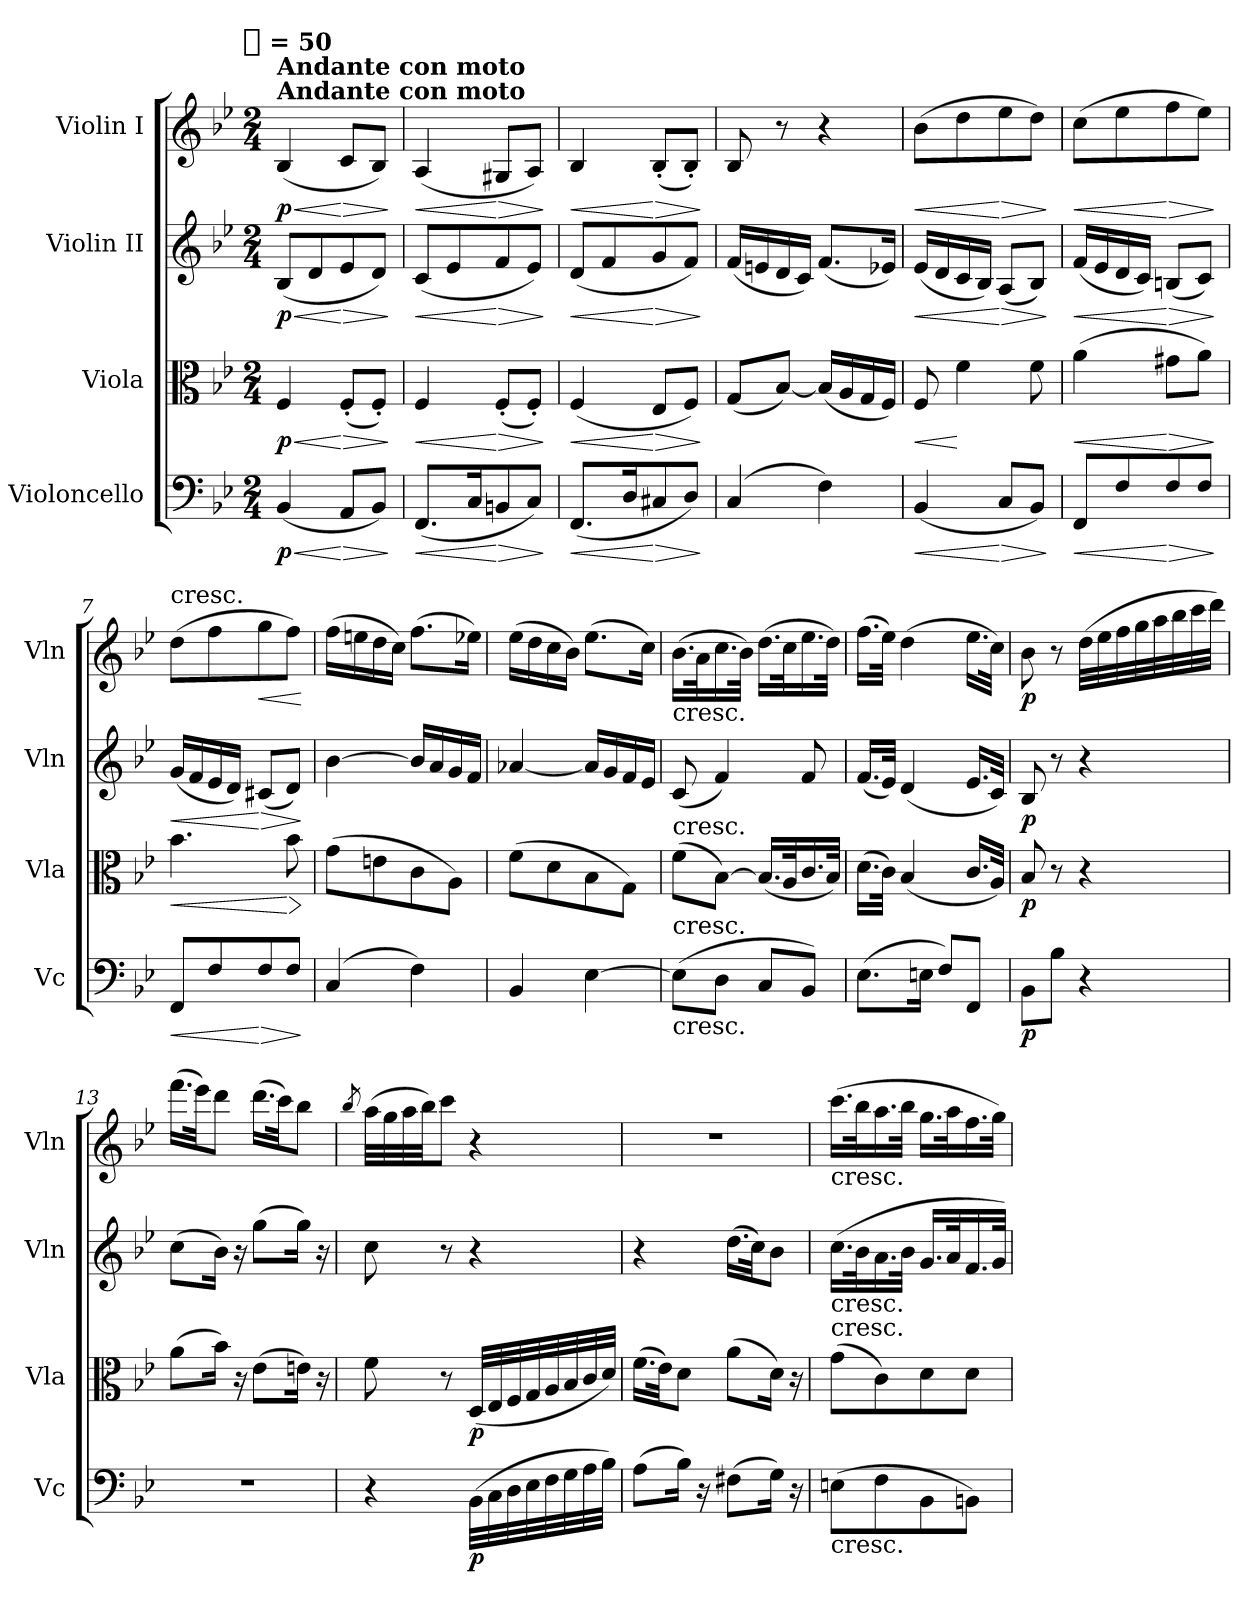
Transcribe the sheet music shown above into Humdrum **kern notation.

**kern	**dynam	**kern	**dynam	**kern	**dynam	**kern	**dynam
*part4	*part4	*part3	*part3	*part2	*part2	*part1	*part1
*staff4	*staff4	*staff3	*staff3	*staff2	*staff2	*staff1	*staff1
*I"Violoncello	*	*I"Viola	*	*I"Violin II	*	*I"Violin I	*
*I'Vc	*	*I'Vla	*	*I'Vln	*	*I'Vln	*
*clefF4	*	*clefC3	*	*clefG2	*	*clefG2	*
*k[b-e-]	*	*k[b-e-]	*	*k[b-e-]	*	*k[b-e-]	*
!!LO:TX:omd:t=[quarter] = 50
*M2/4	*	*M2/4	*	*M2/4	*	*M2/4	*
*MM50	*	*MM50	*	*MM50	*	*MM50	*
=1	=1	=1	=1	=1	=1	=1	=1
!	!	!	!	!	!	!LO:TX:a:B:t=Andante con moto	!
!	!	!	!	!	!	!LO:TX:a:B:t=Andante con moto	!
!	!LO:HP:b	!	!LO:HP:b	!	!LO:HP:b	!	!LO:HP:b
(4BB-	< p	4F	< p	(8B-L	< p	(4B-	< p
.	.	.	.	8d	.	.	.
!	!LO:HP:n=1:b	!	!LO:HP:n=1:b	!	!LO:HP:n=1:b	!	!LO:HP:n=1:b
8AAL	[ >	(8F'L	[ >	8e-	[ >	8cL	[ >
8BB-J)	.	8F'J)	.	8dJ)	.	8B-J)	.
.	]	.	]	.	]	.	]
=2	=2	=2	=2	=2	=2	=2	=2
!	!LO:HP:b	!	!LO:HP:b	!	!LO:HP:b	!	!LO:HP:b
(8.FFL	<	4F	<	(8cL	<	(4A	<
.	.	.	.	8e-	.	.	.
16CK	.	.	.	.	.	.	.
!	!LO:HP:n=1:b	!	!LO:HP:n=1:b	!	!LO:HP:n=1:b	!	!LO:HP:n=1:b
8BBn	[ >	(8F'L	[ >	8f	[ >	8G#XL	[ >
8CJ)	.	8F'J)	.	8e-J)	.	8AJ)	.
.	]	.	]	.	]	.	]
=3	=3	=3	=3	=3	=3	=3	=3
!	!LO:HP:b	!	!LO:HP:b	!	!LO:HP:b	!	!LO:HP:b
(8.FFL	<	(4F	<	(8dL	<	4B-	<
.	.	.	.	8f	.	.	.
16DK	.	.	.	.	.	.	.
!	!LO:HP:n=1:b	!	!LO:HP:n=1:b	!	!LO:HP:n=1:b	!	!LO:HP:n=1:b
8C#X	[ >	8E-L	[ >	8g	[ >	(8B-'L	[ >
8DJ)	.	8FJ)	.	8fJ)	.	8B-'J)	.
.	]	.	]	.	]	.	]
=4	=4	=4	=4	=4	=4	=4	=4
(4C	.	(8GL	.	(16fLL	.	8B-	.
.	.	.	.	16en	.	.	.
.	.	[8B-J)	.	16d	.	8r	.
.	.	.	.	16cJJ)	.	.	.
4F)	.	(16B-LL]	.	(8.fL	.	4r	.
.	.	16A	.	.	.	.	.
.	.	16G	.	.	.	.	.
.	.	16FJJ)	.	16e-XJk)	.	.	.
=5	=5	=5	=5	=5	=5	=5	=5
!	!LO:HP:b	!	!LO:HP:b	!	!LO:HP:b	!	!LO:HP:b
(4BB-	<	8F	<	(16e-LL	<	(8b-L	<
.	.	.	.	16d	.	.	.
.	.	4f	[	16c	.	8dd	.
.	.	.	.	16B-JJ)	.	.	.
!	!LO:HP:n=1:b	!	!	!	!LO:HP:n=1:b	!	!LO:HP:n=1:b
8CL	[ >	.	.	(8AL	[ >	8ee-	[ >
8BB-J)	.	8f	.	8B-J)	.	8ddJ)	.
.	]	.	.	.	]	.	]
=6	=6	=6	=6	=6	=6	=6	=6
!	!LO:HP:b	!	!LO:HP:b	!	!LO:HP:b	!	!LO:HP:b
8FFL	<	(4a	<	(16fLL	<	(8ccL	<
.	.	.	.	16e-	.	.	.
8F	.	.	.	16d	.	8ee-	.
.	.	.	.	16cJJ)	.	.	.
!	!LO:HP:n=1:b	!	!LO:HP:n=1:b	!	!LO:HP:n=1:b	!	!LO:HP:n=1:b
8F	[ >	8g#XL	[ >	(8BnL	[ >	8ff	[ >
8FJ	.	8aJ)	.	8cJ)	.	8ee-J)	.
.	]	.	]	.	]	.	]
=7	=7	=7	=7	=7	=7	=7	=7
!	!	!	!	!	!	!LO:TX:t=cresc.	!
!	!LO:HP:b	!	!LO:HP:b	!	!LO:HP:b	!	!
8FFL	<	4.b-	<	(16gLL	<	(8ddL	.
.	.	.	.	16f	.	.	.
8F	.	.	.	16e-	.	8ff	.
.	.	.	.	16dJJ)	.	.	.
!	!LO:HP:n=1:b	!	!	!	!LO:HP:n=1:b	!	!LO:HP:b
8F	[ >	.	.	(8c#XL	[ >	8gg	<
!	!	!	!LO:HP:n=1:b	!	!	!	!
8FJ	.	8b-	[ >	8dJ)	.	8ffJ)	.
.	]	.	]	.	]	.	[
=8	=8	=8	=8	=8	=8	=8	=8
(4C	.	(8gL	.	[4b-	.	(16ffLL	.
.	.	.	.	.	.	16een	.
.	.	8en	.	.	.	16dd	.
.	.	.	.	.	.	16ccJJ)	.
4F)	.	8c	.	16b-LL]	.	(8.ffL	.
.	.	.	.	16a	.	.	.
.	.	8AJ)	.	16g	.	.	.
.	.	.	.	16fJJ	.	16ee-XJk)	.
=9	=9	=9	=9	=9	=9	=9	=9
4BB-	.	(8fL	.	[4a-X	.	(16ee-LL	.
.	.	.	.	.	.	16dd	.
.	.	8d	.	.	.	16cc	.
.	.	.	.	.	.	16b-JJ)	.
[4E-	.	8B-	.	16a-LL]	.	(8.ee-L	.
.	.	.	.	16g	.	.	.
.	.	8GJ)	.	16f	.	.	.
.	.	.	.	16e-JJ	.	16ccJk)	.
=10	=10	=10	=10	=10	=10	=10	=10
!	!	!	!	!	!	!LO:TX:b:t=cresc.	!
!	!	!LO:TX:a:t=cresc.	!	!	!	!	!
!LO:TX:a:t=cresc.	!	!	!	!	!	!	!
!LO:TX:b:t=cresc.	!	!	!	!	!	!	!
(8E-L]	.	(8fL	.	(8c	.	(16.b-LL	.
.	.	.	.	.	.	32aK	.
8DJ	.	[8B-J)	.	4f)	.	16.cc	.
.	.	.	.	.	.	32b-JJk)	.
8CL	.	(16.B-LL]	.	.	.	(16.ddLL	.
.	.	32AK	.	.	.	32ccK	.
8BB-J)	.	16.c	.	8f	.	16.ee-	.
.	.	32B-JJk)	.	.	.	32ddJJk)	.
=11	=11	=11	=11	=11	=11	=11	=11
(8.E-L	.	(16.dLL	.	(16.fLL	.	(16.ffLL	.
.	.	32cJJk)	.	32e-JJk)	.	32ee-JJk)	.
.	.	(4B-	.	(4d	.	(4dd	.
16EnJk	.	.	.	.	.	.	.
8FL)	.	.	.	.	.	.	.
8FFJ	.	16.cLL	.	16.e-LL	.	16.ee-LL	.
.	.	32AJJk)	.	32cJJk)	.	32ccJJk)	.
=12	=12	=12	=12	=12	=12	=12	=12
8BB-L	p	8B-	p	8B-	p	8b-	p
8B-J	.	8r	.	8r	.	8r	.
4r	.	4r	.	4r	.	(32ddLLL	.
.	.	.	.	.	.	32ee-	.
.	.	.	.	.	.	32ff	.
.	.	.	.	.	.	32gg	.
.	.	.	.	.	.	32aa	.
.	.	.	.	.	.	32bb-	.
.	.	.	.	.	.	32ccc	.
.	.	.	.	.	.	32dddJJJ)	.
=13	=13	=13	=13	=13	=13	=13	=13
2r	.	(8aL	.	(8ccL	.	(16.fffLL	.
.	.	.	.	.	.	32eee-JK)	.
.	.	16b-Jk)	.	16b-Jk)	.	8dddJ	.
.	.	16r	.	16r	.	.	.
.	.	(8e-L	.	(8ggL	.	(16.dddLL	.
.	.	.	.	.	.	32cccJK)	.
.	.	16enJk)	.	16ggJk)	.	8bb-J	.
.	.	16r	.	16r	.	.	.
=14	=14	=14	=14	=14	=14	=14	=14
.	.	.	.	.	.	8qbb-/	.
4r	.	8f	.	8cc	.	(32aaLLL	.
.	.	.	.	.	.	32gg	.
.	.	.	.	.	.	32aa	.
.	.	.	.	.	.	32bb-JJ)	.
.	.	8r	.	8r	.	8cccJ	.
(32BB-LLL	p	(32DLLL	p	4r	.	4r	.
32C	.	32E-	.	.	.	.	.
32D	.	32F	.	.	.	.	.
32E-	.	32G	.	.	.	.	.
32F	.	32A	.	.	.	.	.
32G	.	32B-	.	.	.	.	.
32A	.	32c	.	.	.	.	.
32B-JJJ)	.	32dJJJ)	.	.	.	.	.
=15	=15	=15	=15	=15	=15	=15	=15
(8AL	.	(16.fLL	.	4r	.	2r	.
.	.	32e-JK)	.	.	.	.	.
16B-Jk)	.	8dJ	.	.	.	.	.
16r	.	.	.	.	.	.	.
(8F#XL	.	(8aL	.	(16.ddLL	.	.	.
.	.	.	.	32ccJK)	.	.	.
16GJk)	.	16dJk)	.	8b-J	.	.	.
16r	.	16r	.	.	.	.	.
=16	=16	=16	=16	=16	=16	=16	=16
!	!	!	!	!	!	!LO:TX:b:t=cresc.	!
!	!	!	!	!LO:TX:b:t=cresc.	!	!	!
!	!	!	!	!LO:TX:b:t=cresc.	!	!	!
!LO:TX:b:t=cresc.	!	!	!	!	!	!	!
(8EnL	.	(8gL	.	(16.ccLL	.	(16.cccLL	.
.	.	.	.	32b-K	.	32bb-K	.
8F	.	8c)	.	16.a	.	16.aa	.
.	.	.	.	32b-JJk	.	32bb-JJk	.
8BB-	.	8d	.	16.gLL	.	16.ggLL	.
.	.	.	.	32aK	.	32aaK	.
8BBnJ)	.	8dJ	.	16.f	.	16.ff	.
.	.	.	.	32gJJk)	.	32ggJJk)	.
=	=	=	=	=	=	=	=
*-	*-	*-	*-	*-	*-	*-	*-
